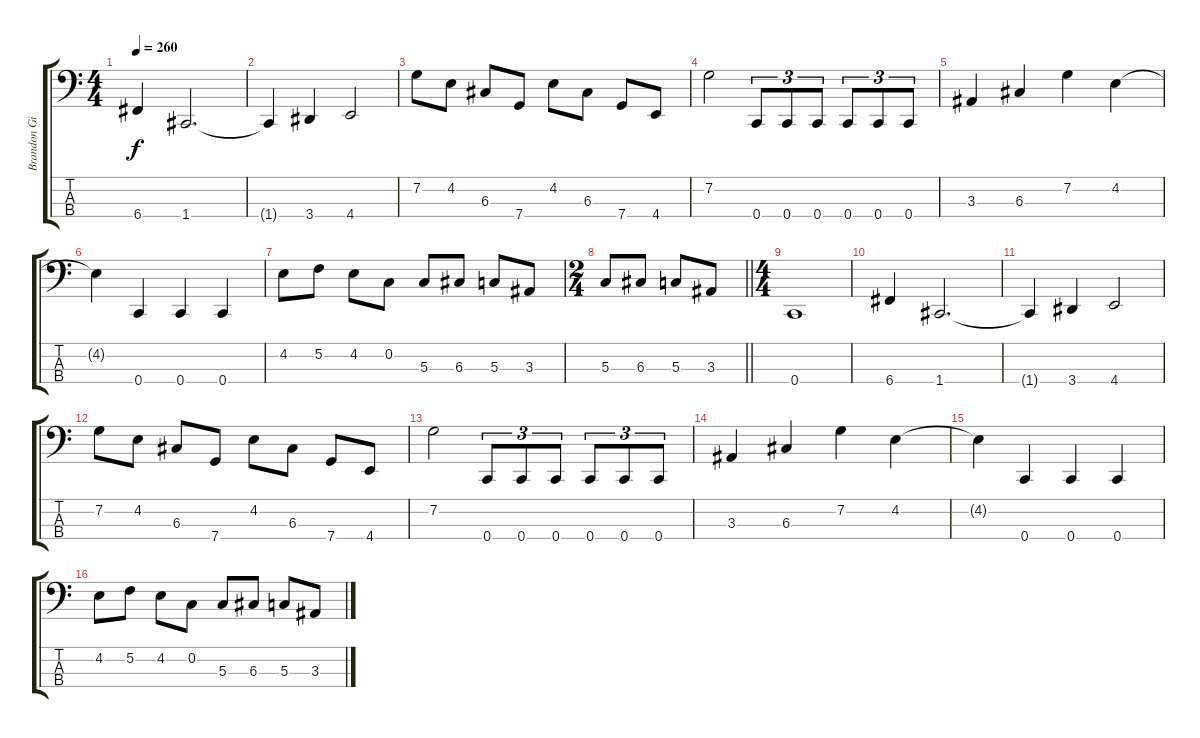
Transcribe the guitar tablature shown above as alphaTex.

\track ("Brandon Giffin - bass" "Brandon Gi") {instrument electricbassfinger}
\staff {score tabs}
\tuning (F2 C2 G1 C1) {hide}
\ts (4 4)
\tempo 260
\clef f4
\ks c
6.4.4{dy f} 1.4.2{d} |
1.4{t}.4 3.4.4 4.4.2 |
7.2.8 4.2.8 6.3.8 7.4.8 4.2.8 6.3.8 7.4.8 4.4.8 |
7.2.2 0.4.8{tu (3 2)} 0.4.8{tu (3 2)} 0.4.8{tu (3 2)} 0.4.8{tu (3 2)} 0.4.8{tu (3 2)} 0.4.8{tu (3 2)} |
3.3.4 6.3.4 7.2.4 4.2.4 |
4.2{t}.4 0.4.4 0.4.4 0.4.4 |
4.2.8 5.2.8 4.2.8 0.2.8 5.3.8 6.3.8 5.3.8 3.3.8 |
\ts (2 4)
\barLineRight lightlight
5.3.8 6.3.8 5.3.8 3.3.8 |
\ts (4 4)
0.4.1 |
6.4.4 1.4.2{d} |
1.4{t}.4 3.4.4 4.4.2 |
7.2.8 4.2.8 6.3.8 7.4.8 4.2.8 6.3.8 7.4.8 4.4.8 |
7.2.2 0.4.8{tu (3 2)} 0.4.8{tu (3 2)} 0.4.8{tu (3 2)} 0.4.8{tu (3 2)} 0.4.8{tu (3 2)} 0.4.8{tu (3 2)} |
3.3.4 6.3.4 7.2.4 4.2.4 |
4.2{t}.4 0.4.4 0.4.4 0.4.4 |
4.2.8 5.2.8 4.2.8 0.2.8 5.3.8 6.3.8 5.3.8 3.3.8
